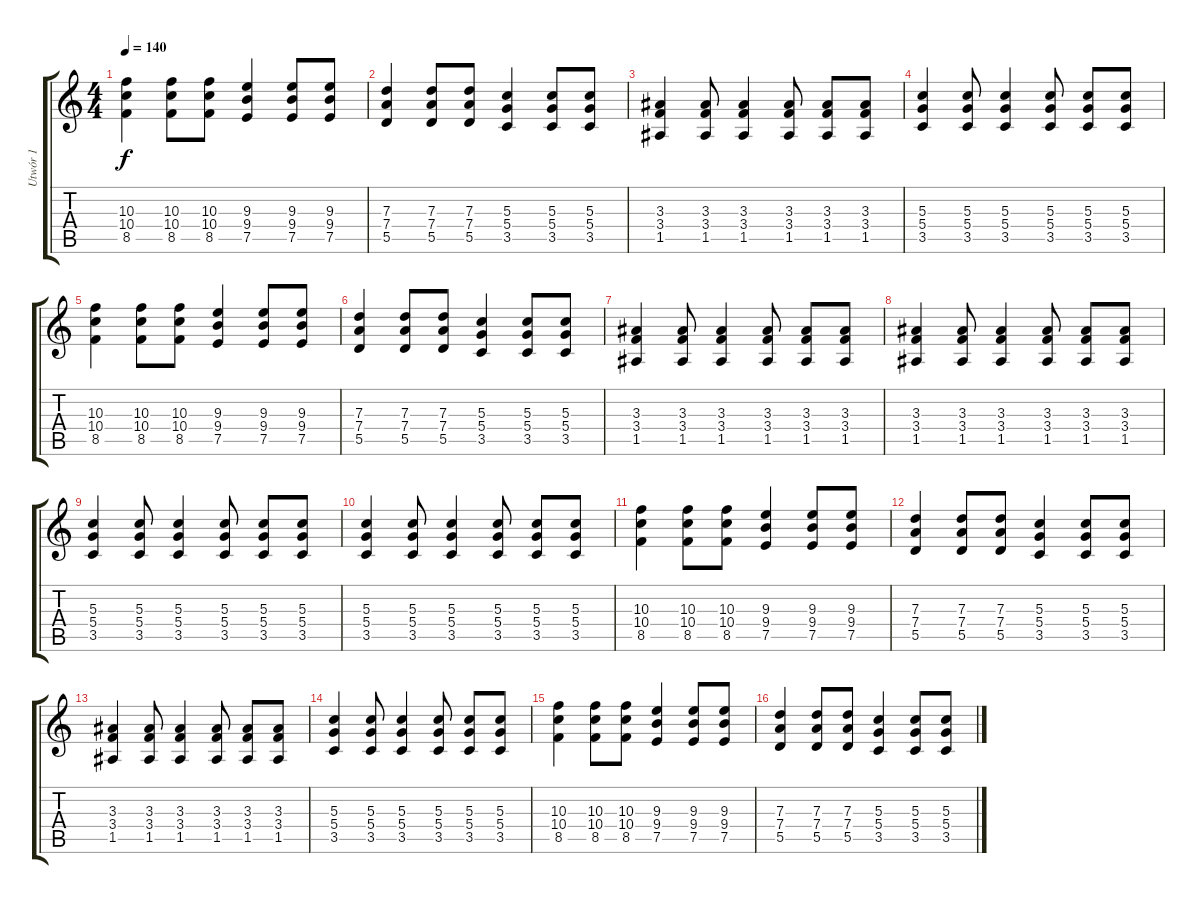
\track ("Utwór 1" "Utwór 1") {instrument overdrivenguitar}
\staff {score tabs}
\tuning (E4 B3 G3 D3 A2 E2) {hide}
\ts (4 4)
\tempo 140
\clef g2
\ks c
(10.3 10.4 8.5).4{dy f} (10.3 10.4 8.5).8 (10.3 10.4 8.5).8 (9.3 9.4 7.5).4 (9.3 9.4 7.5).8 (9.3 9.4 7.5).8 |
(7.3 7.4 5.5).4 (7.3 7.4 5.5).8 (7.3 7.4 5.5).8 (5.3 5.4 3.5).4 (5.3 5.4 3.5).8 (5.3 5.4 3.5).8 |
(3.3 3.4 1.5).4 (3.3 3.4 1.5).8 (3.3 3.4 1.5).4 (3.3 3.4 1.5).8 (3.3 3.4 1.5).8 (3.3 3.4 1.5).8 |
(5.3 5.4 3.5).4 (5.3 5.4 3.5).8 (5.3 5.4 3.5).4 (5.3 5.4 3.5).8 (5.3 5.4 3.5).8 (5.3 5.4 3.5).8 |
(10.3 10.4 8.5).4 (10.3 10.4 8.5).8 (10.3 10.4 8.5).8 (9.3 9.4 7.5).4 (9.3 9.4 7.5).8 (9.3 9.4 7.5).8 |
(7.3 7.4 5.5).4 (7.3 7.4 5.5).8 (7.3 7.4 5.5).8 (5.3 5.4 3.5).4 (5.3 5.4 3.5).8 (5.3 5.4 3.5).8 |
(3.3 3.4 1.5).4 (3.3 3.4 1.5).8 (3.3 3.4 1.5).4 (3.3 3.4 1.5).8 (3.3 3.4 1.5).8 (3.3 3.4 1.5).8 |
(3.3 3.4 1.5).4 (3.3 3.4 1.5).8 (3.3 3.4 1.5).4 (3.3 3.4 1.5).8 (3.3 3.4 1.5).8 (3.3 3.4 1.5).8 |
(5.3 5.4 3.5).4 (5.3 5.4 3.5).8 (5.3 5.4 3.5).4 (5.3 5.4 3.5).8 (5.3 5.4 3.5).8 (5.3 5.4 3.5).8 |
(5.3 5.4 3.5).4 (5.3 5.4 3.5).8 (5.3 5.4 3.5).4 (5.3 5.4 3.5).8 (5.3 5.4 3.5).8 (5.3 5.4 3.5).8 |
(10.3 10.4 8.5).4 (10.3 10.4 8.5).8 (10.3 10.4 8.5).8 (9.3 9.4 7.5).4 (9.3 9.4 7.5).8 (9.3 9.4 7.5).8 |
(7.3 7.4 5.5).4 (7.3 7.4 5.5).8 (7.3 7.4 5.5).8 (5.3 5.4 3.5).4 (5.3 5.4 3.5).8 (5.3 5.4 3.5).8 |
(3.3 3.4 1.5).4 (3.3 3.4 1.5).8 (3.3 3.4 1.5).4 (3.3 3.4 1.5).8 (3.3 3.4 1.5).8 (3.3 3.4 1.5).8 |
(5.3 5.4 3.5).4 (5.3 5.4 3.5).8 (5.3 5.4 3.5).4 (5.3 5.4 3.5).8 (5.3 5.4 3.5).8 (5.3 5.4 3.5).8 |
(10.3 10.4 8.5).4 (10.3 10.4 8.5).8 (10.3 10.4 8.5).8 (9.3 9.4 7.5).4 (9.3 9.4 7.5).8 (9.3 9.4 7.5).8 |
(7.3 7.4 5.5).4 (7.3 7.4 5.5).8 (7.3 7.4 5.5).8 (5.3 5.4 3.5).4 (5.3 5.4 3.5).8 (5.3 5.4 3.5).8
